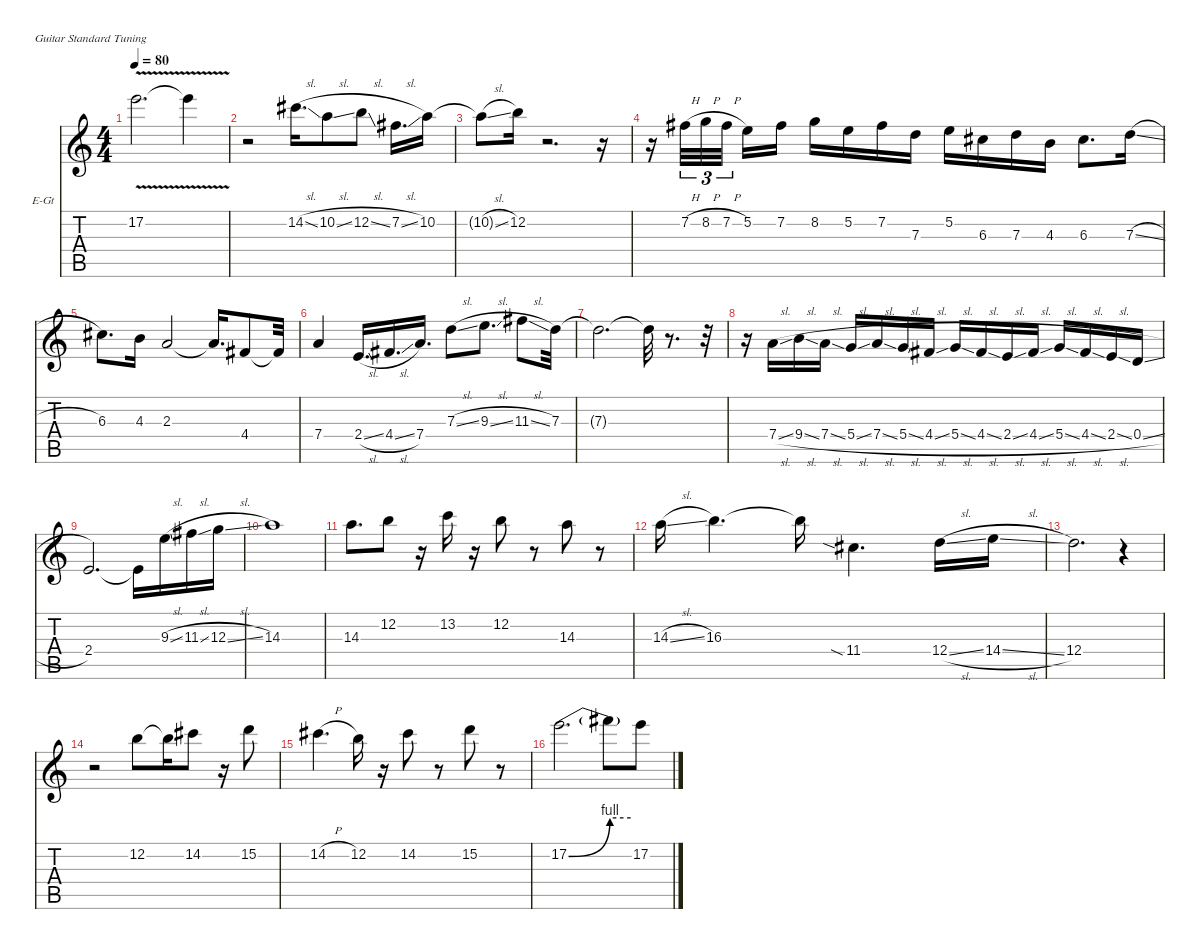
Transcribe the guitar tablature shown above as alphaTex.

\hideDynamics
\bracketExtendMode nobrackets
\firstSystemTrackNameOrientation horizontal
\otherSystemsTrackNameOrientation horizontal
\track ("Lead Guitar" "E-Gt") {instrument distortionguitar}
\staff {score tabs}
\tuning (E4 B3 G3 D3 A2 E2)
\ts (4 4)
\tempo 80
\clef g2
\ks c
17.2{v}.2{d dy f beam Down} 17.2{v t}.4{beam Down} |
r.2{beam Down} 14.2{sl acc #}.16{d beam Down} 10.2{sl}.8{beam Down} 12.2{sl}.8{beam Down} 7.2{sl acc #}.16{d beam Down} 10.2.16{beam Down} |
10.2{sl t}.8{beam Down} 12.2.16{beam Down} r.2{d beam Down} r.16{beam Down} |
r.16{beam Down} 7.2{h acc #}.32{tu (3 2) dy ff beam Down} 8.2{h}.32{tu (3 2) beam Down} 7.2{h acc #}.32{tu (3 2) beam Down} 5.2.16{beam Down} 7.2{acc #}.16{dy f beam Down} 8.2.16{beam Down} 5.2.16{beam Down} 7.2{acc #}.16{beam Down} 7.3.16{beam Down} 5.2.16{beam Down} 6.3{acc #}.16{beam Down} 7.3.16{beam Down} 4.3.16{beam Down} 6.3{acc #}.8{d beam Down} 7.3{sl}.16{beam Down} |
6.3{acc #}.8{d beam Down} 4.3.16{beam Down} 2.3.2{beam Up} 2.3{t}.16{d beam Up} 4.4{acc #}.8{beam Up} 4.4{t acc #}.32{beam Up} |
7.4.4{beam Up} 2.4{sl}.16{d beam Up} 4.4{sl acc #}.16{d beam Up} 7.4.16{d beam Up} 7.3{sl}.8{beam Down} 9.3{sl}.8{d beam Down} 11.3{sl acc #}.8{beam Down} 7.3.32{beam Down} |
7.3{t}.2{d beam Down} 7.3{t}.32{beam Down} r.8{d beam Down} r.32{beam Down} |
r.16{beam Down} 7.4{sl}.16{beam Up} 9.4{sl}.16{beam Up} 7.4{sl}.16{beam Up} 5.4{sl}.16{beam Up} 7.4{sl}.16{beam Up} 5.4{sl}.16{beam Up} 4.4{sl acc #}.16{beam Up} 5.4{sl}.16{beam Up} 4.4{sl acc #}.16{beam Up} 2.4{sl}.16{beam Up} 4.4{sl acc #}.16{beam Up} 5.4{sl}.16{beam Up} 4.4{sl acc #}.16{beam Up} 2.4{sl}.16{beam Up} 0.4{sl}.16{beam Up} |
2.4.2{d beam Up} 2.4{t}.16{beam Down} 9.3{sl}.16{beam Down} 11.3{sl acc #}.16{beam Down} 12.3{sl}.16{beam Down} |
14.3.1{beam Down} |
14.3.8{d beam Down} 12.2.8{beam Down} r.16{beam Down} 13.2.16{beam Down} r.16{beam Down} 12.2.8{beam Down} r.8{beam Down} 14.3.8{beam Down} r.8{beam Down} |
14.3{sl}.16{beam Down} 16.3.4{d beam Down} 16.3{t}.16{beam Down} 11.4{sia acc #}.4{d beam Down} 12.4{sl}.16{beam Down} 14.4{sl}.16{beam Down} |
12.4.2{d beam Down} r.4{beam Down} |
r.2{beam Down} 12.2.8{beam Down} 12.2{t}.16{beam Down} 14.2{acc #}.8{beam Down} r.16{beam Down} 15.2.8{beam Down} |
14.2{h acc #}.4{d beam Down} 12.2.16{beam Down} r.16{beam Down} 14.2{acc #}.8{beam Down} r.8{beam Down} 15.2.8{beam Down} r.8{beam Down} |
17.2{be (bend 0 0 60 4)}.2{d beam Down} 17.2{be (hold 0 4 60 4) t}.8{beam Down} 17.2.8{beam Down}
